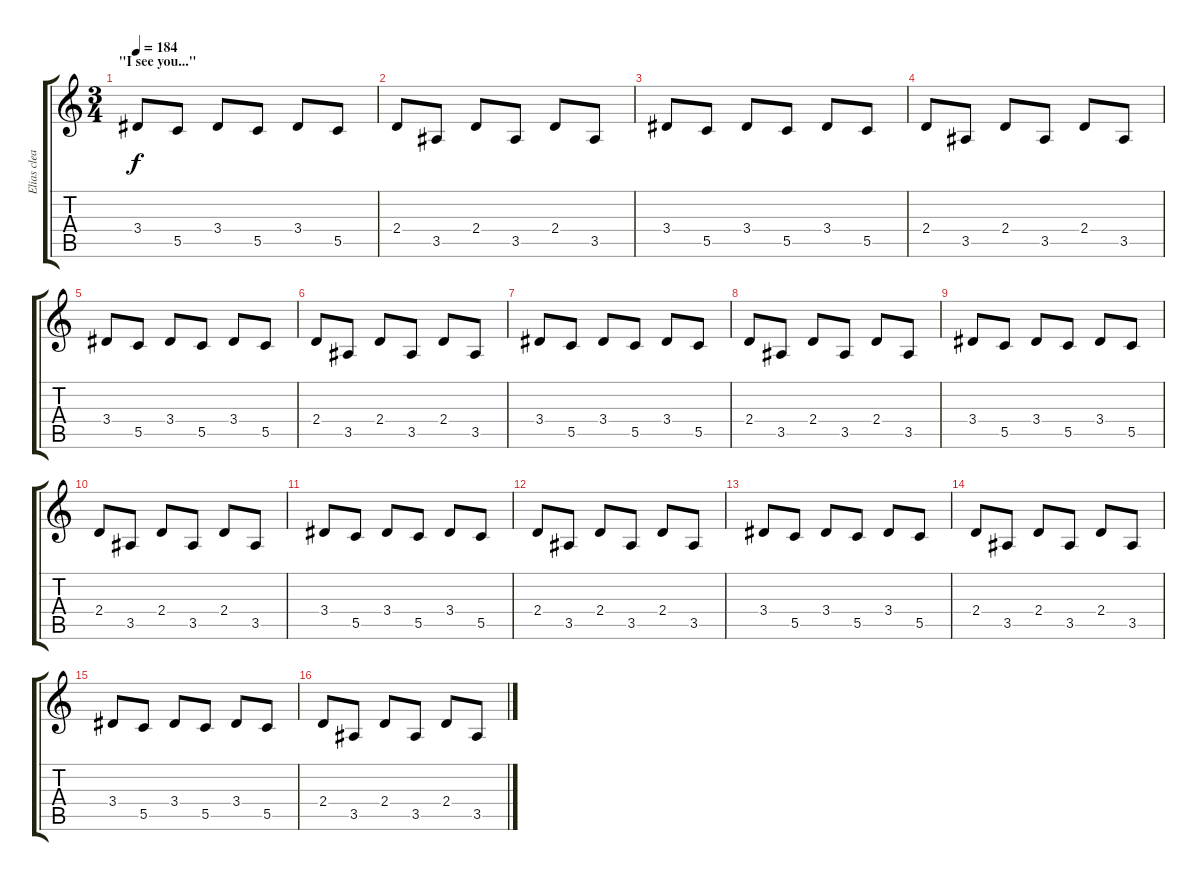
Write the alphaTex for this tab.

\track ("Elias clean" "Elias clea") {instrument electricguitarclean}
\staff {score tabs}
\tuning (D4 A3 F3 C3 G2 C2) {hide}
\ts (3 4)
\section ("" "\"I see you...\"")
\tempo 184
\clef g2
\ks c
3.4.8{dy f} 5.5.8 3.4.8 5.5.8 3.4.8 5.5.8 |
2.4.8 3.5.8 2.4.8 3.5.8 2.4.8 3.5.8 |
3.4.8 5.5.8 3.4.8 5.5.8 3.4.8 5.5.8 |
2.4.8 3.5.8 2.4.8 3.5.8 2.4.8 3.5.8 |
3.4.8 5.5.8 3.4.8 5.5.8 3.4.8 5.5.8 |
2.4.8 3.5.8 2.4.8 3.5.8 2.4.8 3.5.8 |
3.4.8 5.5.8 3.4.8 5.5.8 3.4.8 5.5.8 |
2.4.8 3.5.8 2.4.8 3.5.8 2.4.8 3.5.8 |
3.4.8 5.5.8 3.4.8 5.5.8 3.4.8 5.5.8 |
2.4.8 3.5.8 2.4.8 3.5.8 2.4.8 3.5.8 |
3.4.8 5.5.8 3.4.8 5.5.8 3.4.8 5.5.8 |
2.4.8 3.5.8 2.4.8 3.5.8 2.4.8 3.5.8 |
3.4.8 5.5.8 3.4.8 5.5.8 3.4.8 5.5.8 |
2.4.8 3.5.8 2.4.8 3.5.8 2.4.8 3.5.8 |
3.4.8 5.5.8 3.4.8 5.5.8 3.4.8 5.5.8 |
2.4.8 3.5.8 2.4.8 3.5.8 2.4.8 3.5.8
